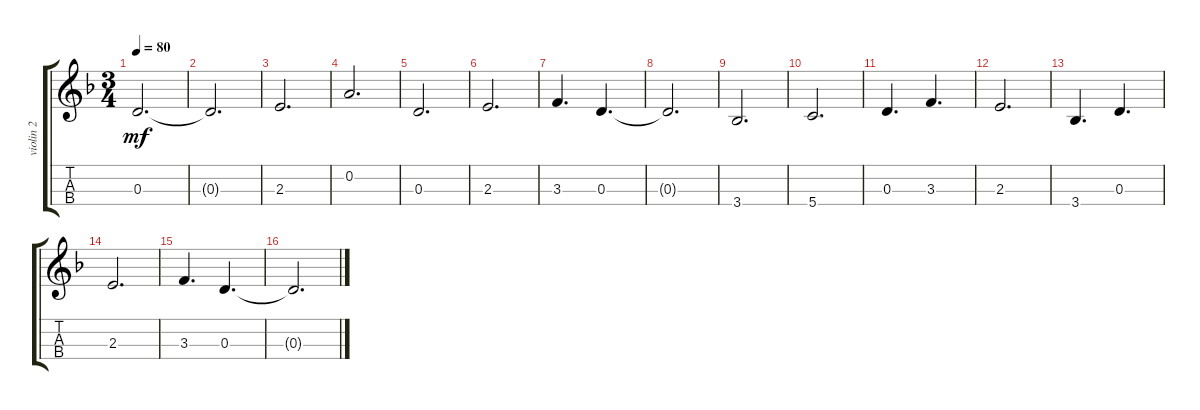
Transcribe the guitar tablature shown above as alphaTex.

\track ("violin 2" "violin 2") {instrument stringensemble2}
\staff {score tabs}
\tuning (E5 A4 D4 G3) {hide}
\ts (3 4)
\tempo 80
\clef g2
\ks f
0.3.2{d dy mf} |
0.3{t}.2{d} |
2.3.2{d} |
0.2.2{d} |
0.3.2{d} |
2.3.2{d} |
3.3.4{d} 0.3.4{d} |
0.3{t}.2{d} |
3.4.2{d} |
5.4.2{d} |
0.3.4{d} 3.3.4{d} |
2.3.2{d} |
3.4.4{d} 0.3.4{d} |
2.3.2{d} |
3.3.4{d} 0.3.4{d} |
0.3{t}.2{d}
